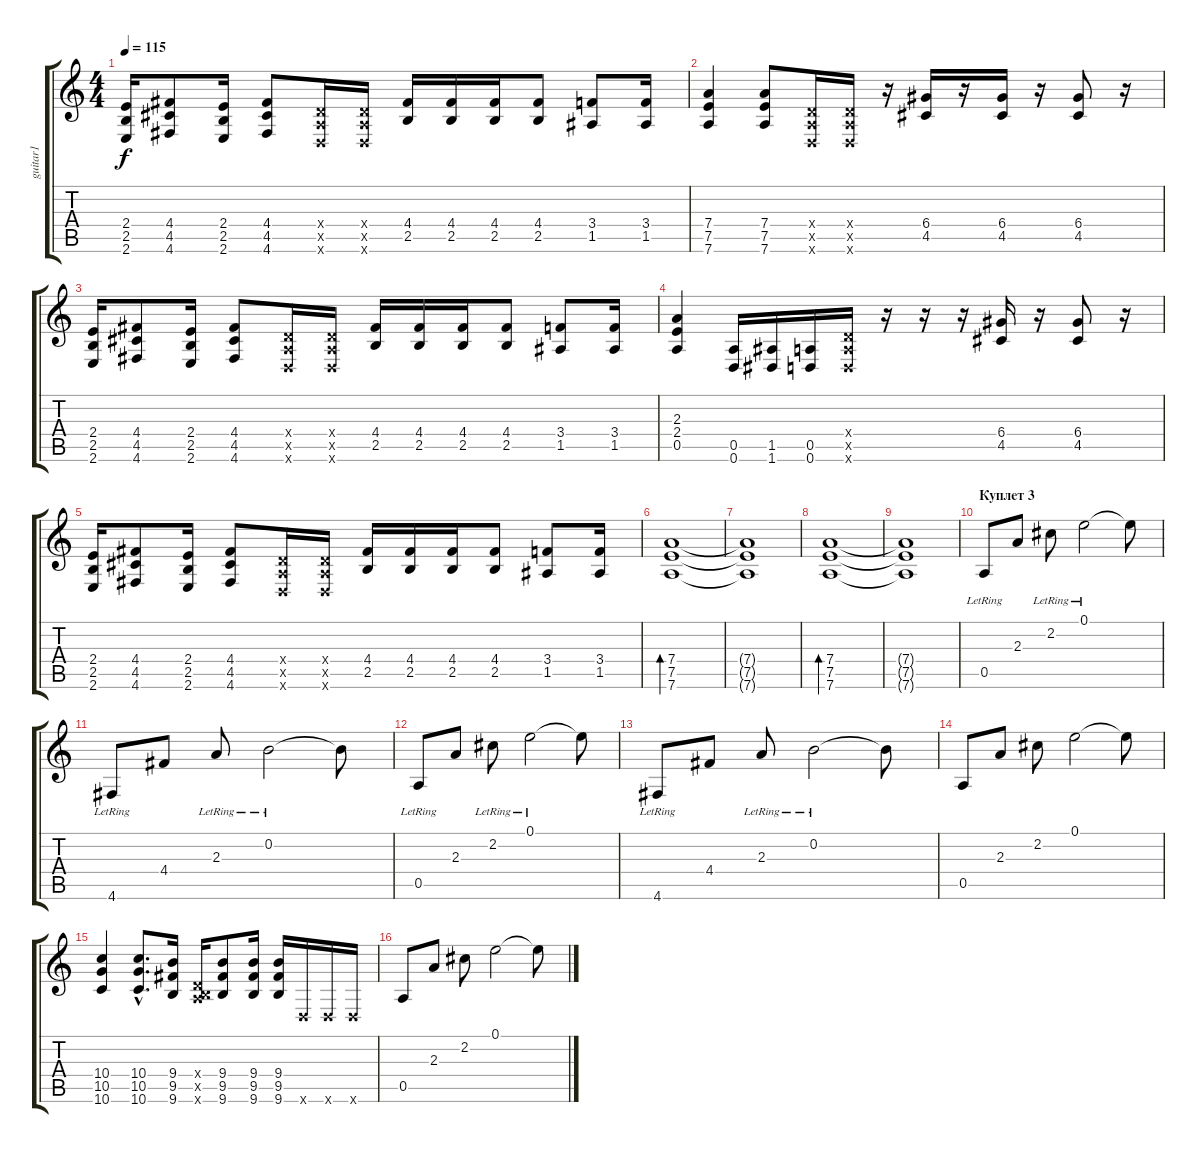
\track ("guitar1" "guitar1") {instrument distortionguitar}
\staff {score tabs}
\tuning (E4 B3 G3 D3 A2 D2) {hide}
\ts (4 4)
\tempo 115
\clef g2
\ks c
(2.4 2.5 2.6).16{dy f} (4.4 4.5 4.6).8 (2.4 2.5 2.6).16 (4.4 4.5 4.6).8 (0.4{x} 0.5{x} 0.6{x}).16 (0.4{x} 0.5{x} 0.6{x}).16 (4.4 2.5).16 (4.4 2.5).16 (4.4 2.5).16 (4.4 2.5).8 (3.4 1.5).8 (3.4 1.5).16 |
(7.4 7.5 7.6).4 (7.4 7.5 7.6).8 (0.4{x} 0.5{x} 0.6{x}).16 (0.4{x} 0.5{x} 0.6{x}).16 r.16 (6.4 4.5).16 r.16 (6.4 4.5).16 r.16 (6.4 4.5).8 r.16 |
(2.4 2.5 2.6).16 (4.4 4.5 4.6).8 (2.4 2.5 2.6).16 (4.4 4.5 4.6).8 (0.4{x} 0.5{x} 0.6{x}).16 (0.4{x} 0.5{x} 0.6{x}).16 (4.4 2.5).16 (4.4 2.5).16 (4.4 2.5).16 (4.4 2.5).8 (3.4 1.5).8 (3.4 1.5).16 |
(2.3 2.4 0.5).4 (0.5 0.6).16 (1.5 1.6).16 (0.5 0.6).16 (0.4{x} 0.5{x} 0.6{x}).16 r.16 r.16 r.16 (6.4 4.5).16 r.16 (6.4 4.5).8 r.16 |
(2.4 2.5 2.6).16 (4.4 4.5 4.6).8 (2.4 2.5 2.6).16 (4.4 4.5 4.6).8 (0.4{x} 0.5{x} 0.6{x}).16 (0.4{x} 0.5{x} 0.6{x}).16 (4.4 2.5).16 (4.4 2.5).16 (4.4 2.5).16 (4.4 2.5).8 (3.4 1.5).8 (3.4 1.5).16 |
(7.4 7.5 7.6).1{bd 480 volume 0 instrument electricguitarclean} |
(7.4{t} 7.5{t} 7.6{t}).1 |
(7.4 7.5 7.6).1{bd 480 volume 13} |
(7.4{t} 7.5{t} 7.6{t}).1 |
\section ("" "Куплет 3")
0.5{lr}.8{volume 10 instrument distortionguitar} 2.3.8 2.2{lr}.8 0.1{lr}.2 0.1{t}.8 |
4.6{lr}.8 4.4.8 2.3{lr}.8 0.2{lr}.2 0.2{t}.8 |
0.5{lr}.8 2.3.8 2.2{lr}.8 0.1{lr}.2 0.1{t}.8 |
4.6{lr}.8 4.4.8 2.3{lr}.8 0.2{lr}.2 0.2{t}.8 |
0.5.8{volume 10} 2.3.8 2.2.8 0.1.2 0.1{t}.8 |
(10.4 10.5 10.6).4 (10.4{hac} 10.5{hac} 10.6{hac}).8{d} (9.4 9.5 9.6).16 (0.4{x} 0.5{x} 9.6{x}).16 (9.4 9.5 9.6).8 (9.4 9.5 9.6).16 (9.4 9.5 9.6).16 0.6{x}.16 0.6{x}.16 0.6{x}.16 |
0.5.8{volume 10} 2.3.8 2.2.8 0.1.2 0.1{t}.8
